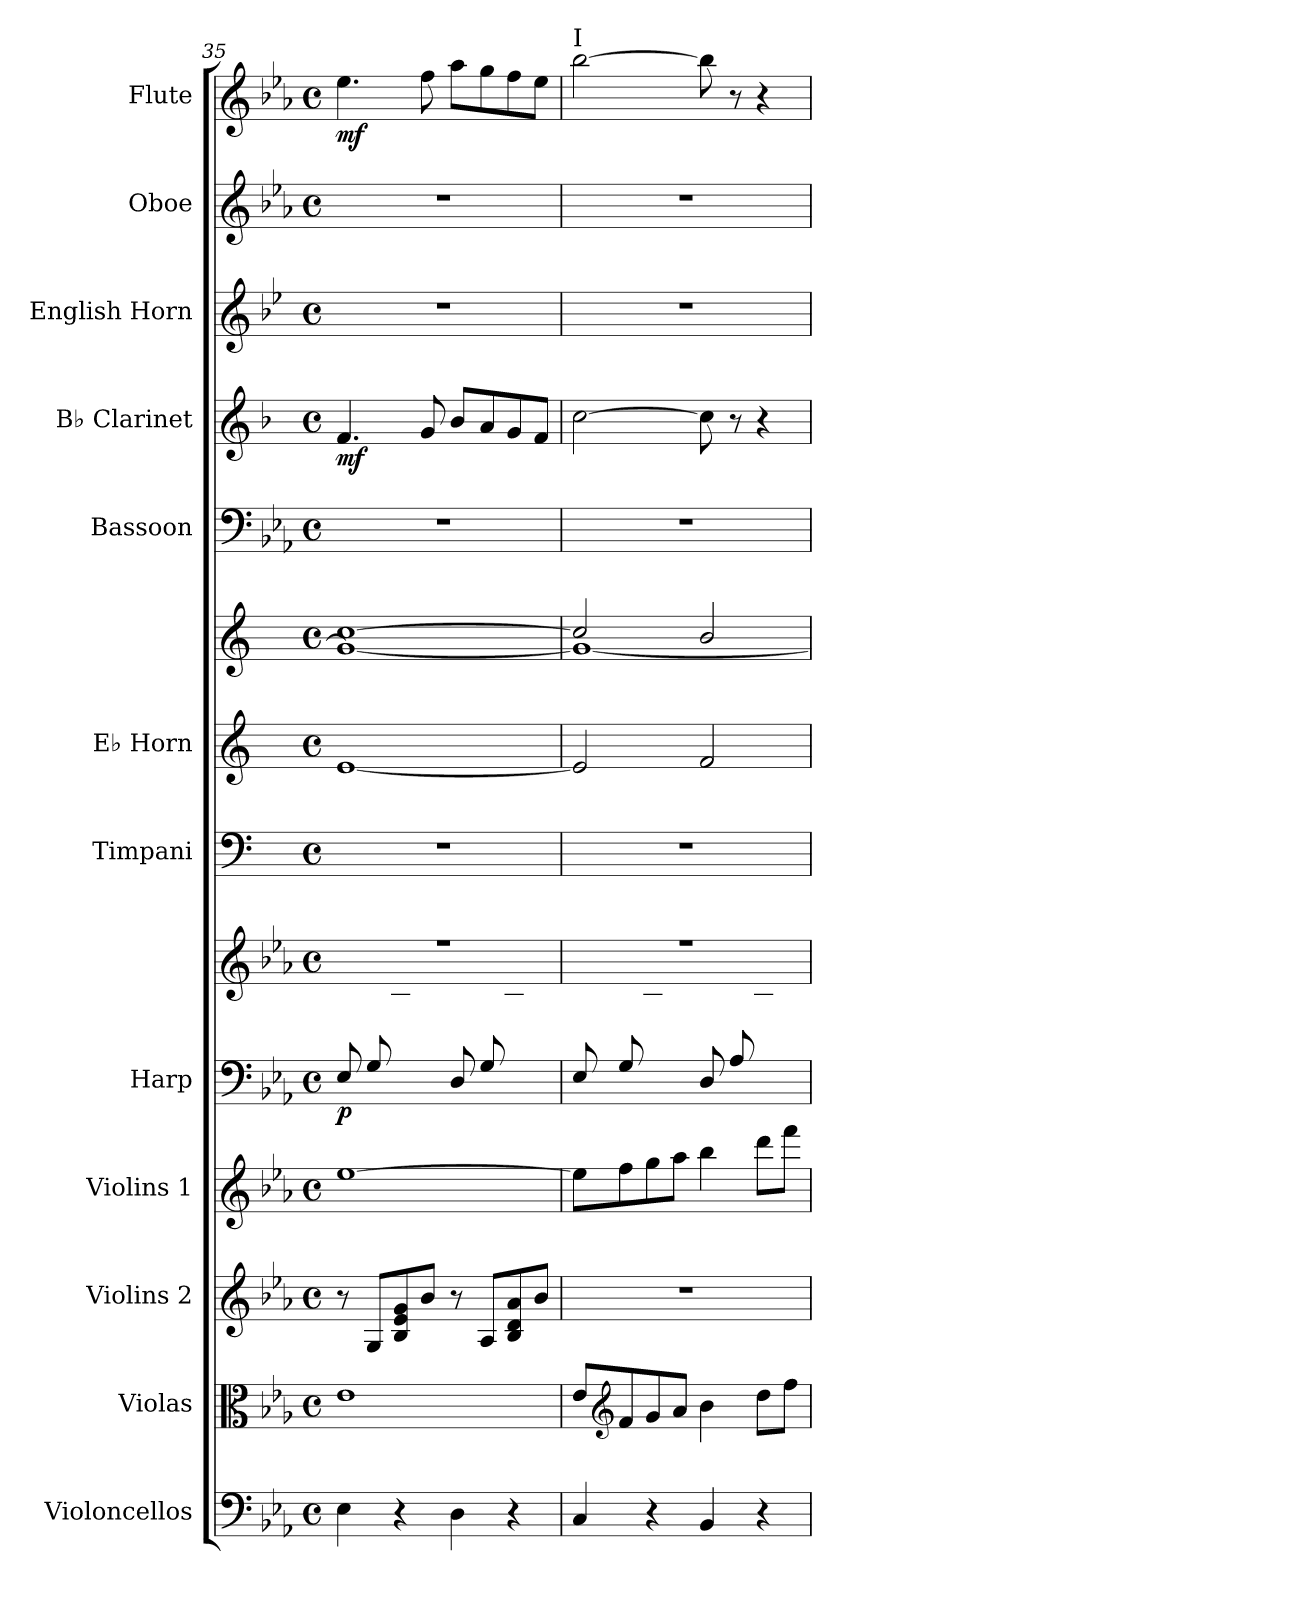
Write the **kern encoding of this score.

**kern	**kern	**kern	**kern	**kern	**kern	**dynam	**kern	**kern	**kern	**kern	**kern	**dynam	**kern	**kern	**kern	**dynam
*part12	*part11	*part10	*part9	*part8	*part8	*part8	*part7	*part6	*part6	*part5	*part4	*part4	*part3	*part2	*part1	*part1
*staff14	*staff13	*staff12	*staff11	*staff10	*staff9	*staff9/10	*staff8	*staff7	*staff6	*staff5	*staff4	*staff4	*staff3	*staff2	*staff1	*staff1
*I"Violoncellos	*I"Violas	*I"Violins 2	*I"Violins 1	*I"Harp	*	*	*I"Timpani	*I"E♭ Horn	*	*I"Bassoon	*I"B♭ Clarinet	*	*I"English Horn	*I"Oboe	*I"Flute	*
*I'Vlcs.	*I'Vlas.	*I'Vlns. 2	*I'Vlns. 1	*I'Hrp.	*	*	*I'Timp.	*I'E♭ Hn.	*	*I'Bsn.	*I'B♭ Cl.	*	*I'E. Hn.	*I'Ob.	*I'Fl.	*
*clefF4	*clefC3	*clefG2	*clefG2	*clefF4	*clefG2	*	*clefF4	*clefG2	*clefG2	*clefF4	*clefG2	*	*clefG2	*clefG2	*clefG2	*
*	*	*	*	*	*	*	*	*ITrd5c9	*ITrd5c9	*	*ITrd1c2	*	*ITrd4c7	*	*	*
*k[b-e-a-]	*k[b-e-a-]	*k[b-e-a-]	*k[b-e-a-]	*k[b-e-a-]	*k[b-e-a-]	*	*k[]	*k[b-e-a-]	*k[b-e-a-]	*k[b-e-a-]	*k[b-e-a-]	*	*k[b-e-a-]	*k[b-e-a-]	*k[b-e-a-]	*
*E-:	*E-:	*E-:	*E-:	*E-:	*E-:	*	*C:	*E-:	*E-:	*E-:	*E-:	*	*E-:	*E-:	*E-:	*
*M4/4	*M4/4	*M4/4	*M4/4	*M4/4	*M4/4	*	*M4/4	*M4/4	*M4/4	*M4/4	*M4/4	*	*M4/4	*M4/4	*M4/4	*
*met(c)	*met(c)	*met(c)	*met(c)	*met(c)	*met(c)	*	*met(c)	*met(c)	*met(c)	*met(c)	*met(c)	*	*met(c)	*met(c)	*met(c)	*
=35	=35	=35	=35	=35	=35	=35	=35	=35	=35	=35	=35	=35	=35	=35	=35	=35
*	*	*	*	*	*^	*	*	*	*^	*	*	*	*	*	*	*
!	!	!	!	!	!	!	!LO:DY:b=2	!	!	!	!	!	!	!LO:DY:b	!	!	!	!LO:DY:b
4E-\	1e-	8r	[1ee-	8E-/L	1r	4ryy	p	1r	[1G	[1e-	1B-_	1r	4.e-/	mf	1r	1r	4.ee-\	mf
.	.	8G/L	.	8G/	.	.	.	.	.	.	.	.	.	.	.	.	.	.
4r	.	8B-/ 8e-/ 8g/	.	4ryy	.	8B-\ 8e-\ 8g\	.	.	.	.	.	.	.	.	.	.	.	.
.	.	8b-/J	.	.	.	8b-\J	.	.	.	.	.	.	8f/	.	.	.	8ff\	.
4D\	.	8r	.	8D/L	.	4ryy	.	.	.	.	.	.	8a-/L	.	.	.	8aa-\L	.
.	.	8A-/L	.	8G/	.	.	.	.	.	.	.	.	8g/	.	.	.	8gg\	.
4r	.	8B-/ 8d/ 8a-/	.	4ryy	.	8B-\ 8e-\ 8g\	.	.	.	.	.	.	8f/	.	.	.	8ff\	.
.	.	8b-/J	.	.	.	8b-\J	.	.	.	.	.	.	8e-/J	.	.	.	8ee-\J	.
!!LO:PB:g=z
=36	=36	=36	=36	=36	=36	=36	=36	=36	=36	=36	=36	=36	=36	=36	=36	=36	=36	=36
!	!	!	!	!	!	!	!	!	!	!	!	!	!	!	!	!	!LO:TX:a:t=I	!
4C/	8e-/L	1r	8ee-\L]	8E-/L	1r	4ryy	.	1r	2G/]	2e-/]	1B-_	1r	[2b-\	.	1r	1r	[2bb-\	.
*	*clefG2	*	*	*	*	*	*	*	*	*	*	*	*	*	*	*	*	*
.	8f/	.	8ff\	8G/	.	.	.	.	.	.	.	.	.	.	.	.	.	.
4r	8g/	.	8gg\	4ryy	.	8B-\ 8e-\ 8g\	.	.	.	.	.	.	.	.	.	.	.	.
.	8a-/J	.	8aa-\J	.	.	8b-\J	.	.	.	.	.	.	.	.	.	.	.	.
4BB-/	4b-\	.	4bb-\	8D/L	.	4ryy	.	.	2A-/	2d/	.	.	8b-\]	.	.	.	8bb-\]	.
.	.	.	.	8A-/	.	.	.	.	.	.	.	.	8r	.	.	.	8r	.
4r	8dd\L	.	8ddd\L	4ryy	.	8B-\ 8d\ 8a-\	.	.	.	.	.	.	4r	.	.	.	4r	.
.	8ff\J	.	8fff\J	.	.	8b-\J	.	.	.	.	.	.	.	.	.	.	.	.
*	*	*	*	*	*v	*v	*	*	*	*v	*v	*	*	*	*	*	*	*
=	=	=	=	=	=	=	=	=	=	=	=	=	=	=	=	=
*-	*-	*-	*-	*-	*-	*-	*-	*-	*-	*-	*-	*-	*-	*-	*-	*-
